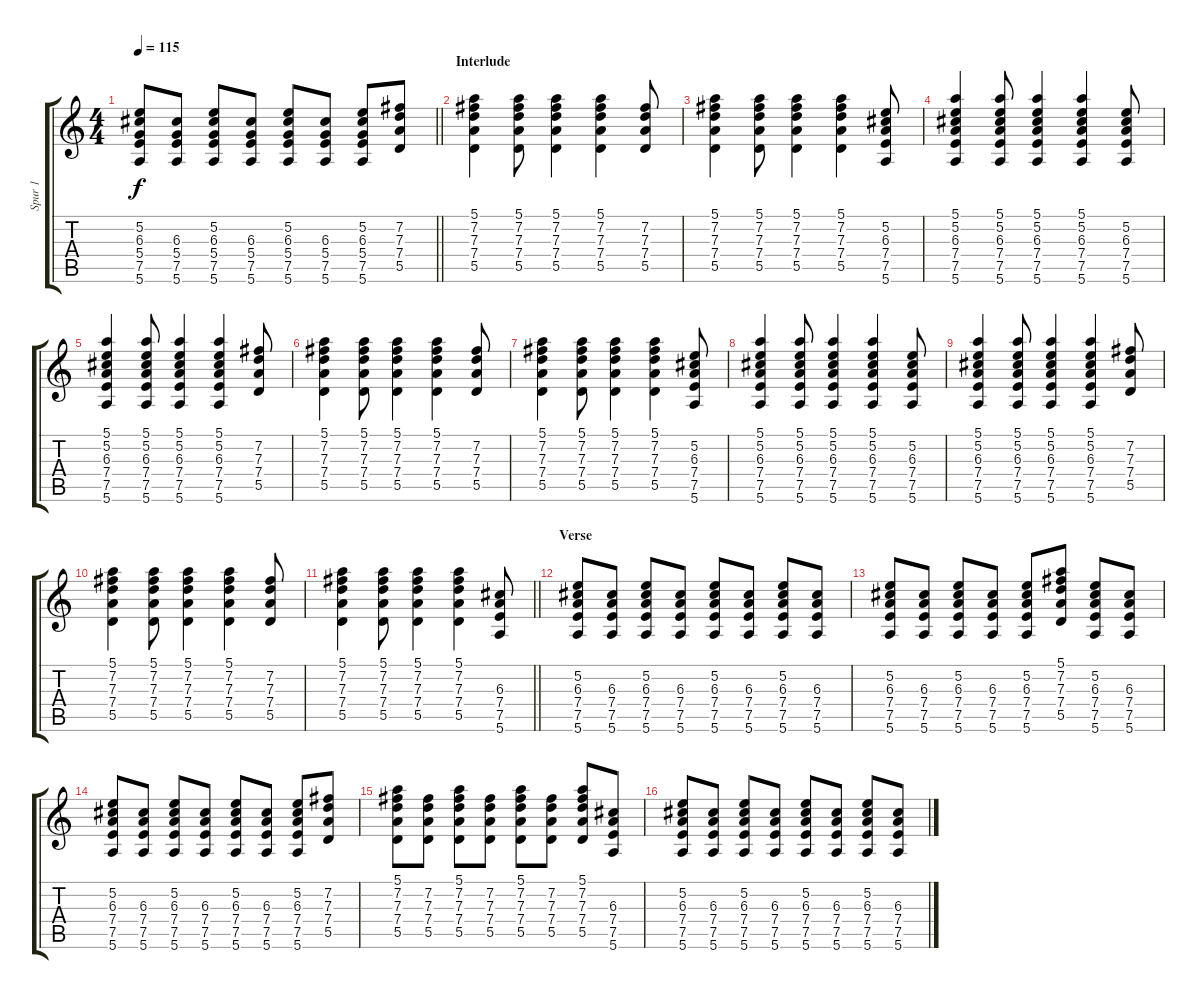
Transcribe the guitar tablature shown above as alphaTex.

\track ("Spur 1" "Spur 1") {instrument overdrivenguitar}
\staff {score tabs}
\tuning (E4 B3 G3 D3 A2 E2) {hide}
\ts (4 4)
\tempo 115
\clef g2
\barLineRight lightlight
\ks c
(5.2 6.3 5.4 7.5 5.6).8{dy f} (6.3 5.4 7.5 5.6).8 (5.2 6.3 5.4 7.5 5.6).8 (6.3 5.4 7.5 5.6).8 (5.2 6.3 5.4 7.5 5.6).8 (6.3 5.4 7.5 5.6).8 (5.2 6.3 5.4 7.5 5.6).8 (7.2 7.3 7.4 5.5).8 |
\section ("" "Interlude")
(5.1 7.2 7.3 7.4 5.5).4 (5.1 7.2 7.3 7.4 5.5).8 (5.1 7.2 7.3 7.4 5.5).4 (5.1 7.2 7.3 7.4 5.5).4 (7.2 7.3 7.4 5.5).8 |
(5.1 7.2 7.3 7.4 5.5).4 (5.1 7.2 7.3 7.4 5.5).8 (5.1 7.2 7.3 7.4 5.5).4 (5.1 7.2 7.3 7.4 5.5).4 (5.2 6.3 7.4 7.5 5.6).8 |
(5.1 5.2 6.3 7.4 7.5 5.6).4 (5.1 5.2 6.3 7.4 7.5 5.6).8 (5.1 5.2 6.3 7.4 7.5 5.6).4 (5.1 5.2 6.3 7.4 7.5 5.6).4 (5.2 6.3 7.4 7.5 5.6).8 |
(5.1 5.2 6.3 7.4 7.5 5.6).4 (5.1 5.2 6.3 7.4 7.5 5.6).8 (5.1 5.2 6.3 7.4 7.5 5.6).4 (5.1 5.2 6.3 7.4 7.5 5.6).4 (7.2 7.3 7.4 5.5).8 |
(5.1 7.2 7.3 7.4 5.5).4 (5.1 7.2 7.3 7.4 5.5).8 (5.1 7.2 7.3 7.4 5.5).4 (5.1 7.2 7.3 7.4 5.5).4 (7.2 7.3 7.4 5.5).8 |
(5.1 7.2 7.3 7.4 5.5).4 (5.1 7.2 7.3 7.4 5.5).8 (5.1 7.2 7.3 7.4 5.5).4 (5.1 7.2 7.3 7.4 5.5).4 (5.2 6.3 7.4 7.5 5.6).8 |
(5.1 5.2 6.3 7.4 7.5 5.6).4 (5.1 5.2 6.3 7.4 7.5 5.6).8 (5.1 5.2 6.3 7.4 7.5 5.6).4 (5.1 5.2 6.3 7.4 7.5 5.6).4 (5.2 6.3 7.4 7.5 5.6).8 |
(5.1 5.2 6.3 7.4 7.5 5.6).4 (5.1 5.2 6.3 7.4 7.5 5.6).8 (5.1 5.2 6.3 7.4 7.5 5.6).4 (5.1 5.2 6.3 7.4 7.5 5.6).4 (7.2 7.3 7.4 5.5).8 |
(5.1 7.2 7.3 7.4 5.5).4 (5.1 7.2 7.3 7.4 5.5).8 (5.1 7.2 7.3 7.4 5.5).4 (5.1 7.2 7.3 7.4 5.5).4 (7.2 7.3 7.4 5.5).8 |
\barLineRight lightlight
(5.1 7.2 7.3 7.4 5.5).4 (5.1 7.2 7.3 7.4 5.5).8 (5.1 7.2 7.3 7.4 5.5).4 (5.1 7.2 7.3 7.4 5.5).4 (6.3 7.4 7.5 5.6).8 |
\section ("" "Verse")
(5.2 6.3 7.4 7.5 5.6).8 (6.3 7.4 7.5 5.6).8 (5.2 6.3 7.4 7.5 5.6).8 (6.3 7.4 7.5 5.6).8 (5.2 6.3 7.4 7.5 5.6).8 (6.3 7.4 7.5 5.6).8 (5.2 6.3 7.4 7.5 5.6).8 (6.3 7.4 7.5 5.6).8 |
(5.2 6.3 7.4 7.5 5.6).8 (6.3 7.4 7.5 5.6).8 (5.2 6.3 7.4 7.5 5.6).8 (6.3 7.4 7.5 5.6).8 (5.2 6.3 7.4 7.5 5.6).8 (5.1 7.2 7.3 7.4 5.5).8 (5.2 6.3 7.4 7.5 5.6).8 (6.3 7.4 7.5 5.6).8 |
(5.2 6.3 7.4 7.5 5.6).8 (6.3 7.4 7.5 5.6).8 (5.2 6.3 7.4 7.5 5.6).8 (6.3 7.4 7.5 5.6).8 (5.2 6.3 7.4 7.5 5.6).8 (6.3 7.4 7.5 5.6).8 (5.2 6.3 7.4 7.5 5.6).8 (7.2 7.3 7.4 5.5).8 |
(5.1 7.2 7.3 7.4 5.5).8 (7.2 7.3 7.4 5.5).8 (5.1 7.2 7.3 7.4 5.5).8 (7.2 7.3 7.4 5.5).8 (5.1 7.2 7.3 7.4 5.5).8 (7.2 7.3 7.4 5.5).8 (5.1 7.2 7.3 7.4 5.5).8 (6.3 7.4 7.5 5.6).8 |
(5.2 6.3 7.4 7.5 5.6).8 (6.3 7.4 7.5 5.6).8 (5.2 6.3 7.4 7.5 5.6).8 (6.3 7.4 7.5 5.6).8 (5.2 6.3 7.4 7.5 5.6).8 (6.3 7.4 7.5 5.6).8 (5.2 6.3 7.4 7.5 5.6).8 (6.3 7.4 7.5 5.6).8
